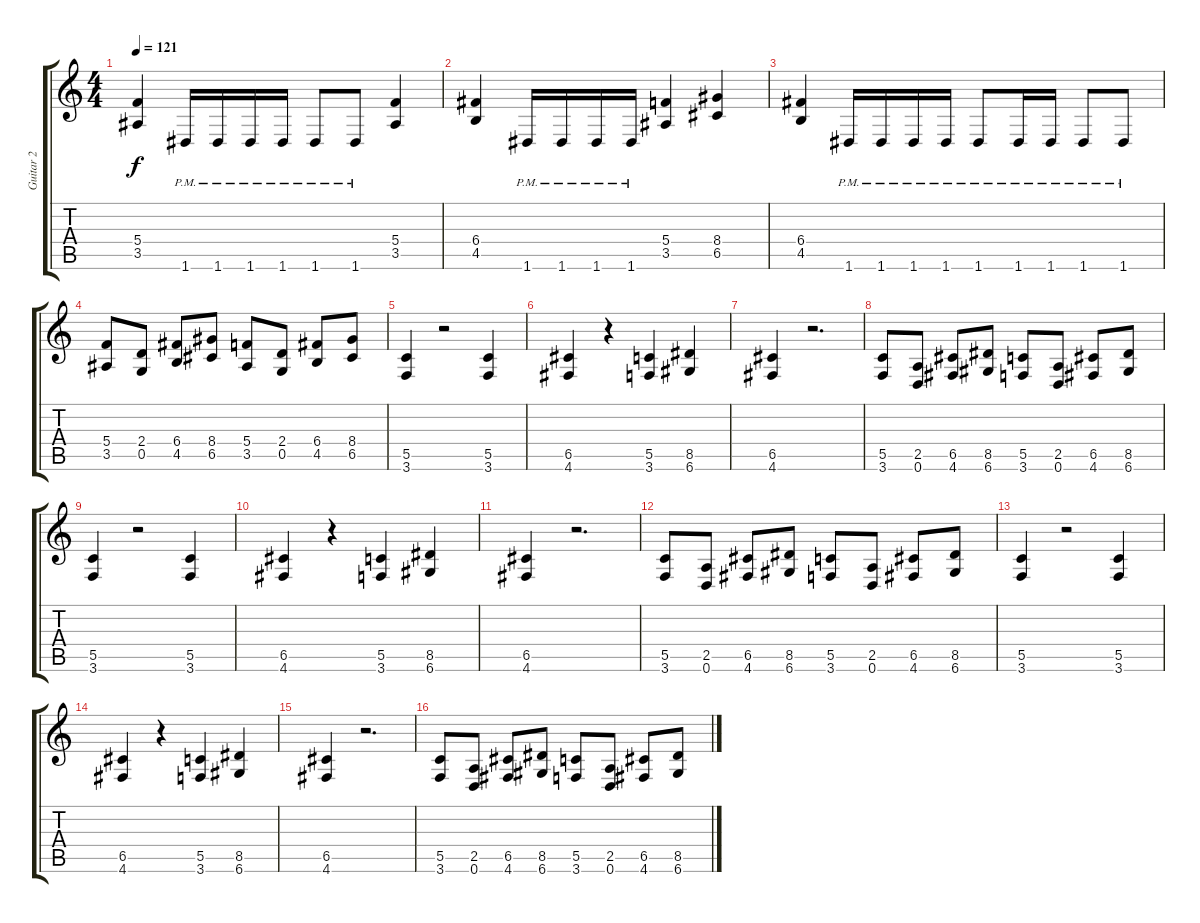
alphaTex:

\track ("Guitar 2" "Guitar 2") {instrument distortionguitar}
\staff {score tabs}
\tuning (D4 A3 F3 C3 G2 D2) {hide}
\ts (4 4)
\tempo 121
\clef g2
\ks c
(5.4 3.5).4{dy f} 1.6{pm}.16 1.6{pm}.16 1.6{pm}.16 1.6{pm}.16 1.6{pm}.8 1.6{pm}.8 (5.4 3.5).4 |
(6.4 4.5).4 1.6{pm}.16 1.6{pm}.16 1.6{pm}.16 1.6{pm}.16 (5.4 3.5).4 (8.4 6.5).4 |
(6.4 4.5).4 1.6{pm}.16 1.6{pm}.16 1.6{pm}.16 1.6{pm}.16 1.6{pm}.8 1.6{pm}.16 1.6{pm}.16 1.6{pm}.8 1.6{pm}.8 |
(5.4 3.5).8 (2.4 0.5).8 (6.4 4.5).8 (8.4 6.5).8 (5.4 3.5).8 (2.4 0.5).8 (6.4 4.5).8 (8.4 6.5).8 |
(5.5 3.6).4 r.2 (5.5 3.6).4 |
(6.5 4.6).4 r.4 (5.5 3.6).4 (8.5 6.6).4 |
(6.5 4.6).4 r.2{d} |
(5.5 3.6).8 (2.5 0.6).8 (6.5 4.6).8 (8.5 6.6).8 (5.5 3.6).8 (2.5 0.6).8 (6.5 4.6).8 (8.5 6.6).8 |
(5.5 3.6).4 r.2 (5.5 3.6).4 |
(6.5 4.6).4 r.4 (5.5 3.6).4 (8.5 6.6).4 |
(6.5 4.6).4 r.2{d} |
(5.5 3.6).8 (2.5 0.6).8 (6.5 4.6).8 (8.5 6.6).8 (5.5 3.6).8 (2.5 0.6).8 (6.5 4.6).8 (8.5 6.6).8 |
(5.5 3.6).4{balance 8} r.2 (5.5 3.6).4 |
(6.5 4.6).4 r.4 (5.5 3.6).4 (8.5 6.6).4 |
(6.5 4.6).4 r.2{d} |
(5.5 3.6).8 (2.5 0.6).8 (6.5 4.6).8 (8.5 6.6).8 (5.5 3.6).8 (2.5 0.6).8 (6.5 4.6).8 (8.5 6.6).8
